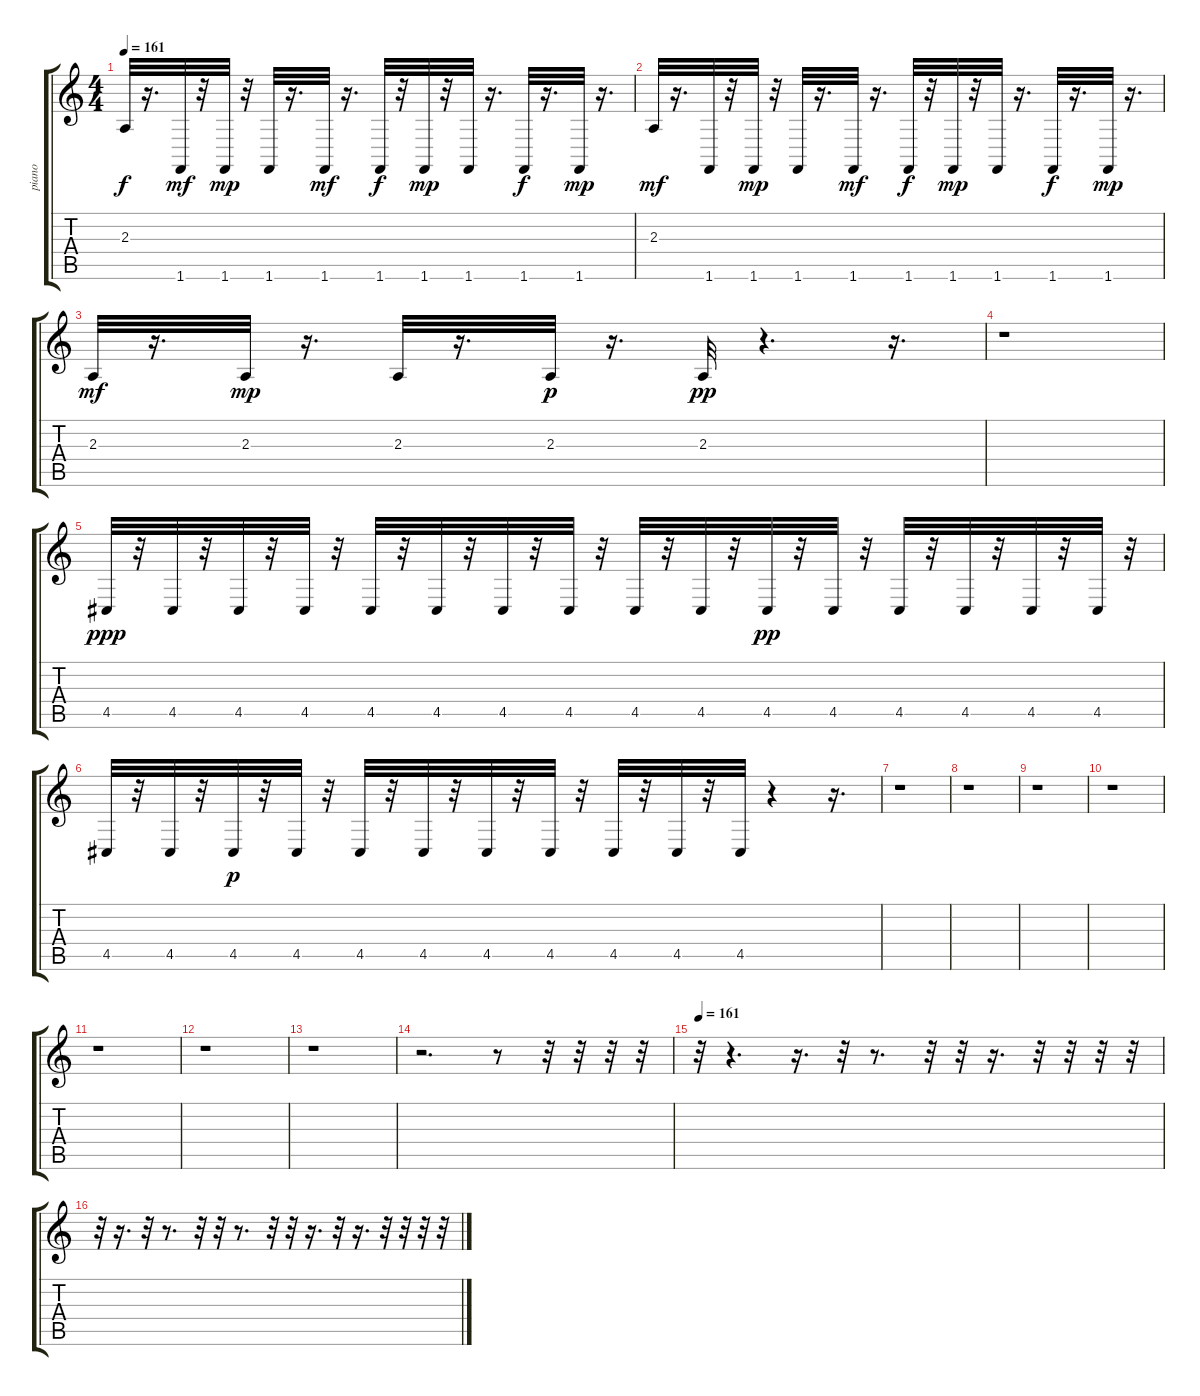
\track ("piano" "piano") {instrument acousticgrandpiano}
\staff {score tabs}
\tuning (E4 B3 G3 D3 A2 E2) {hide}
\ts (4 4)
\tempo 161
\clef g2
\ks c
2.3.32{dy f} r.16{d} 1.6.32{dy mf} r.32 1.6.32{dy mp} r.32 1.6.32 r.16{d} 1.6.32{dy mf} r.16{d} 1.6.32{dy f} r.32 1.6.32{dy mp} r.32 1.6.32 r.16{d} 1.6.32{dy f} r.16{d} 1.6.32{dy mp} r.16{d} |
2.3.32{dy mf} r.16{d} 1.6.32 r.32 1.6.32{dy mp} r.32 1.6.32 r.16{d} 1.6.32{dy mf} r.16{d} 1.6.32{dy f} r.32 1.6.32{dy mp} r.32 1.6.32 r.16{d} 1.6.32{dy f} r.16{d} 1.6.32{dy mp} r.16{d} |
2.3.32{dy mf} r.16{d} 2.3.32{dy mp} r.16{d} 2.3.32 r.16{d} 2.3.32{dy p} r.16{d} 2.3.32{dy pp} r.4{d} r.16{d} |
r.1 |
4.5.32{dy ppp} r.32 4.5.32 r.32 4.5.32 r.32 4.5.32 r.32 4.5.32 r.32 4.5.32 r.32 4.5.32 r.32 4.5.32 r.32 4.5.32 r.32 4.5.32 r.32 4.5.32{dy pp} r.32 4.5.32 r.32 4.5.32 r.32 4.5.32 r.32 4.5.32 r.32 4.5.32 r.32 |
4.5.32 r.32 4.5.32 r.32 4.5.32{dy p} r.32 4.5.32 r.32 4.5.32 r.32 4.5.32 r.32 4.5.32 r.32 4.5.32 r.32 4.5.32 r.32 4.5.32 r.32 4.5.32 r.4 r.16{d} |
r.1 |
r.1 |
r.1 |
r.1 |
r.1 |
r.1 |
r.1 |
r.2{d} r.8 r.32 r.32 r.32 r.32 |
\tempo 161
r.32 r.4{d} r.16{d} r.32 r.8{d} r.32 r.32 r.16{d} r.32 r.32 r.32 r.32 |
r.32 r.16{d} r.32 r.8{d} r.32 r.32 r.8{d} r.32 r.32 r.16{d} r.32 r.16{d} r.32 r.32 r.32 r.32
